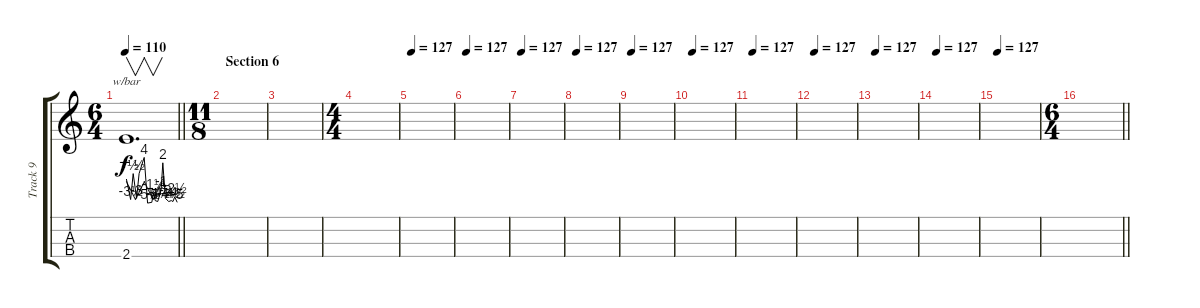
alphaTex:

\track ("Track 9" "Track 9") {instrument distortionguitar}
\staff {score tabs}
\tuning (E4 B3 G3 D3) {hide}
\ts (6 4)
\tempo 110
\clef g2
\barLineRight lightlight
\ks c
2.4{t}.1{v d tbe (custom default 0 0 5 -14 8 2 12 -12 15 2 21 16 25 -22 30 -20 32 -6 34 -16 37 -18 41 -4 43 8 46 -12 50 -18 53 -16 55 -18 57 -10 60 -20) dy f} |
\ts (11 8)
\section ("" "Section 6")
|
|
\ts (4 4)
|
\tempo 127
|
\tempo 127
|
\tempo 127
|
\tempo 127
|
\tempo 127
|
\tempo 127
|
\tempo 127
|
\tempo 127
|
\tempo 127
|
\tempo 127
|
\tempo 127
|
\ts (6 4)
\barLineRight lightlight
